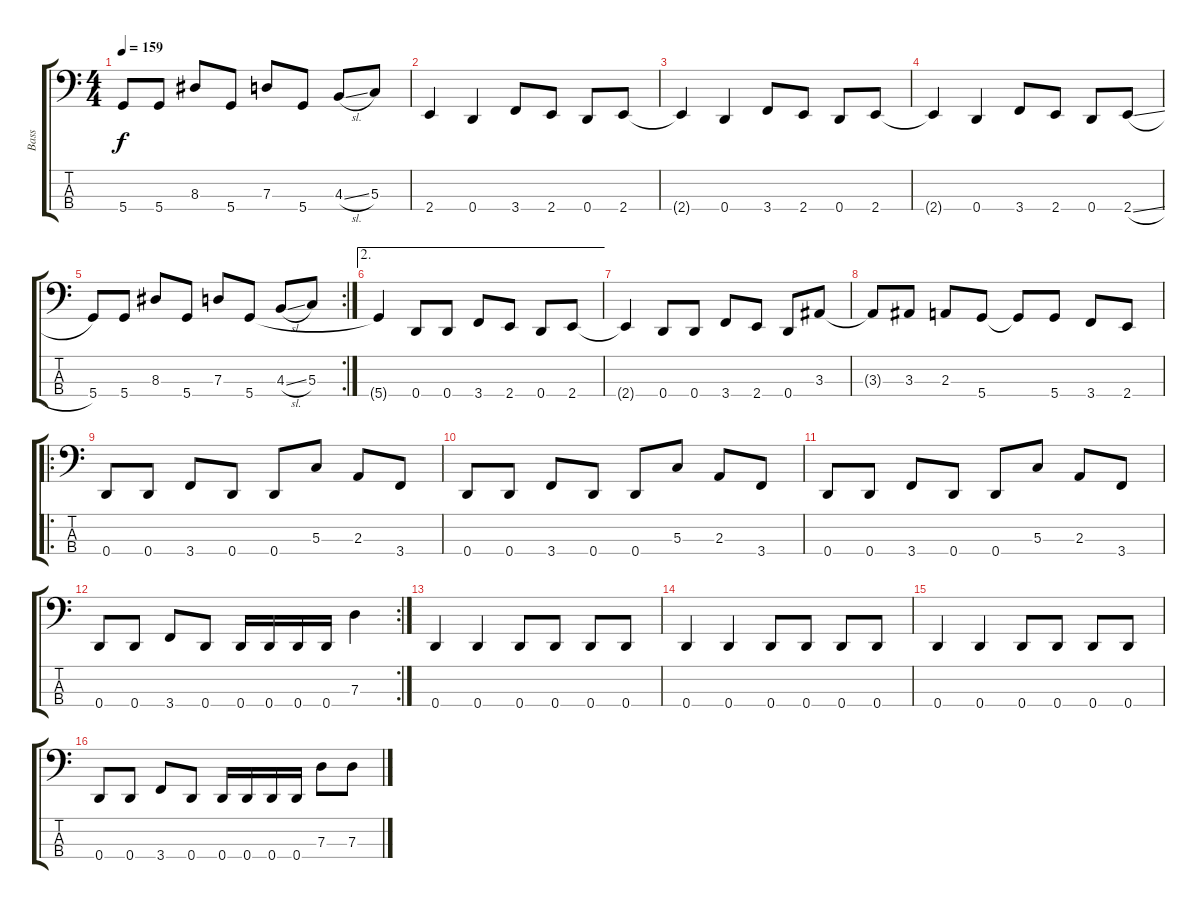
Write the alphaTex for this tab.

\track ("Bass" "Bass") {instrument electricbasspick}
\staff {score tabs}
\tuning (F2 C2 G1 D1) {hide}
\ts (4 4)
\tempo 159
\clef f4
\ks c
5.4.8{dy f} 5.4.8 8.3.8 5.4.8 7.3.8 5.4.8 4.3{sl}.8 5.3.8 |
2.4.4 0.4.4 3.4.8 2.4.8 0.4.8 2.4.8 |
2.4{t}.4 0.4.4 3.4.8 2.4.8 0.4.8 2.4.8 |
2.4{t}.4 0.4.4 3.4.8 2.4.8 0.4.8 2.4{sl}.8 |
\rc 2
5.4.8 5.4.8 8.3.8 5.4.8 7.3.8 5.4.8 4.3{sl}.8 5.3.8 |
\ae 2
5.4{t}.4 0.4.8 0.4.8 3.4.8 2.4.8 0.4.8 2.4.8 |
2.4{t}.4 0.4.8 0.4.8 3.4.8 2.4.8 0.4.8 3.3.8 |
3.3{t}.8 3.3.8 2.3.8 5.4.8 5.4{t}.8 5.4.8 3.4.8 2.4.8 |
\ro
0.4.8 0.4.8 3.4.8 0.4.8 0.4.8 5.3.8 2.3.8 3.4.8 |
0.4.8 0.4.8 3.4.8 0.4.8 0.4.8 5.3.8 2.3.8 3.4.8 |
0.4.8 0.4.8 3.4.8 0.4.8 0.4.8 5.3.8 2.3.8 3.4.8 |
\rc 2
0.4.8 0.4.8 3.4.8 0.4.8 0.4.16 0.4.16 0.4.16 0.4.16 7.3.4 |
0.4.4 0.4.4 0.4.8 0.4.8 0.4.8 0.4.8 |
0.4.4 0.4.4 0.4.8 0.4.8 0.4.8 0.4.8 |
0.4.4 0.4.4 0.4.8 0.4.8 0.4.8 0.4.8 |
0.4.8 0.4.8 3.4.8 0.4.8 0.4.16 0.4.16 0.4.16 0.4.16 7.3.8 7.3.8
